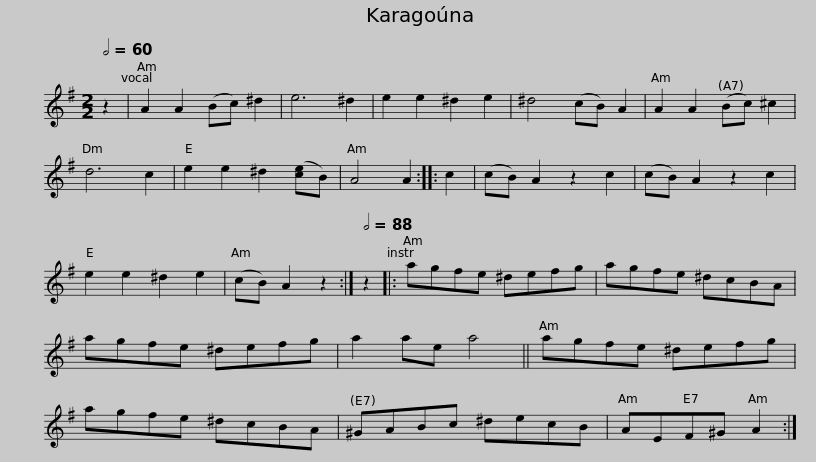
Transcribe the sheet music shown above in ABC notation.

X:1
L:1/8
Q:1/2=60
M:2/2
I:linebreak $
K:G
V:1 treble
V:1
 z2 | A2 A2 (Bc) ^d2 | e6 ^d2 | e2 e2 ^d2 e2 | ^d4 (cB) A2 | %5
 A2 A2 (Bc) ^c2 | d6 c2 | e2 e2 ^d2 ([ce]B) | A4 A2 :: c2 |$ %10
 (cB) A2 z2 c2 | (cB) A2 z2 c2 | e2 e2 ^d2 e2 | (cB) A2 z2 :|[Q:1/2=88] z2 |: %15
 agfe ^defg | agfe ^dcBA |$ agfe ^defg | a2 ae a4 || agfe ^defg | %20
 agfe ^dcBA | ^GABc ^decB |$ AEF^G A2 :| %23
